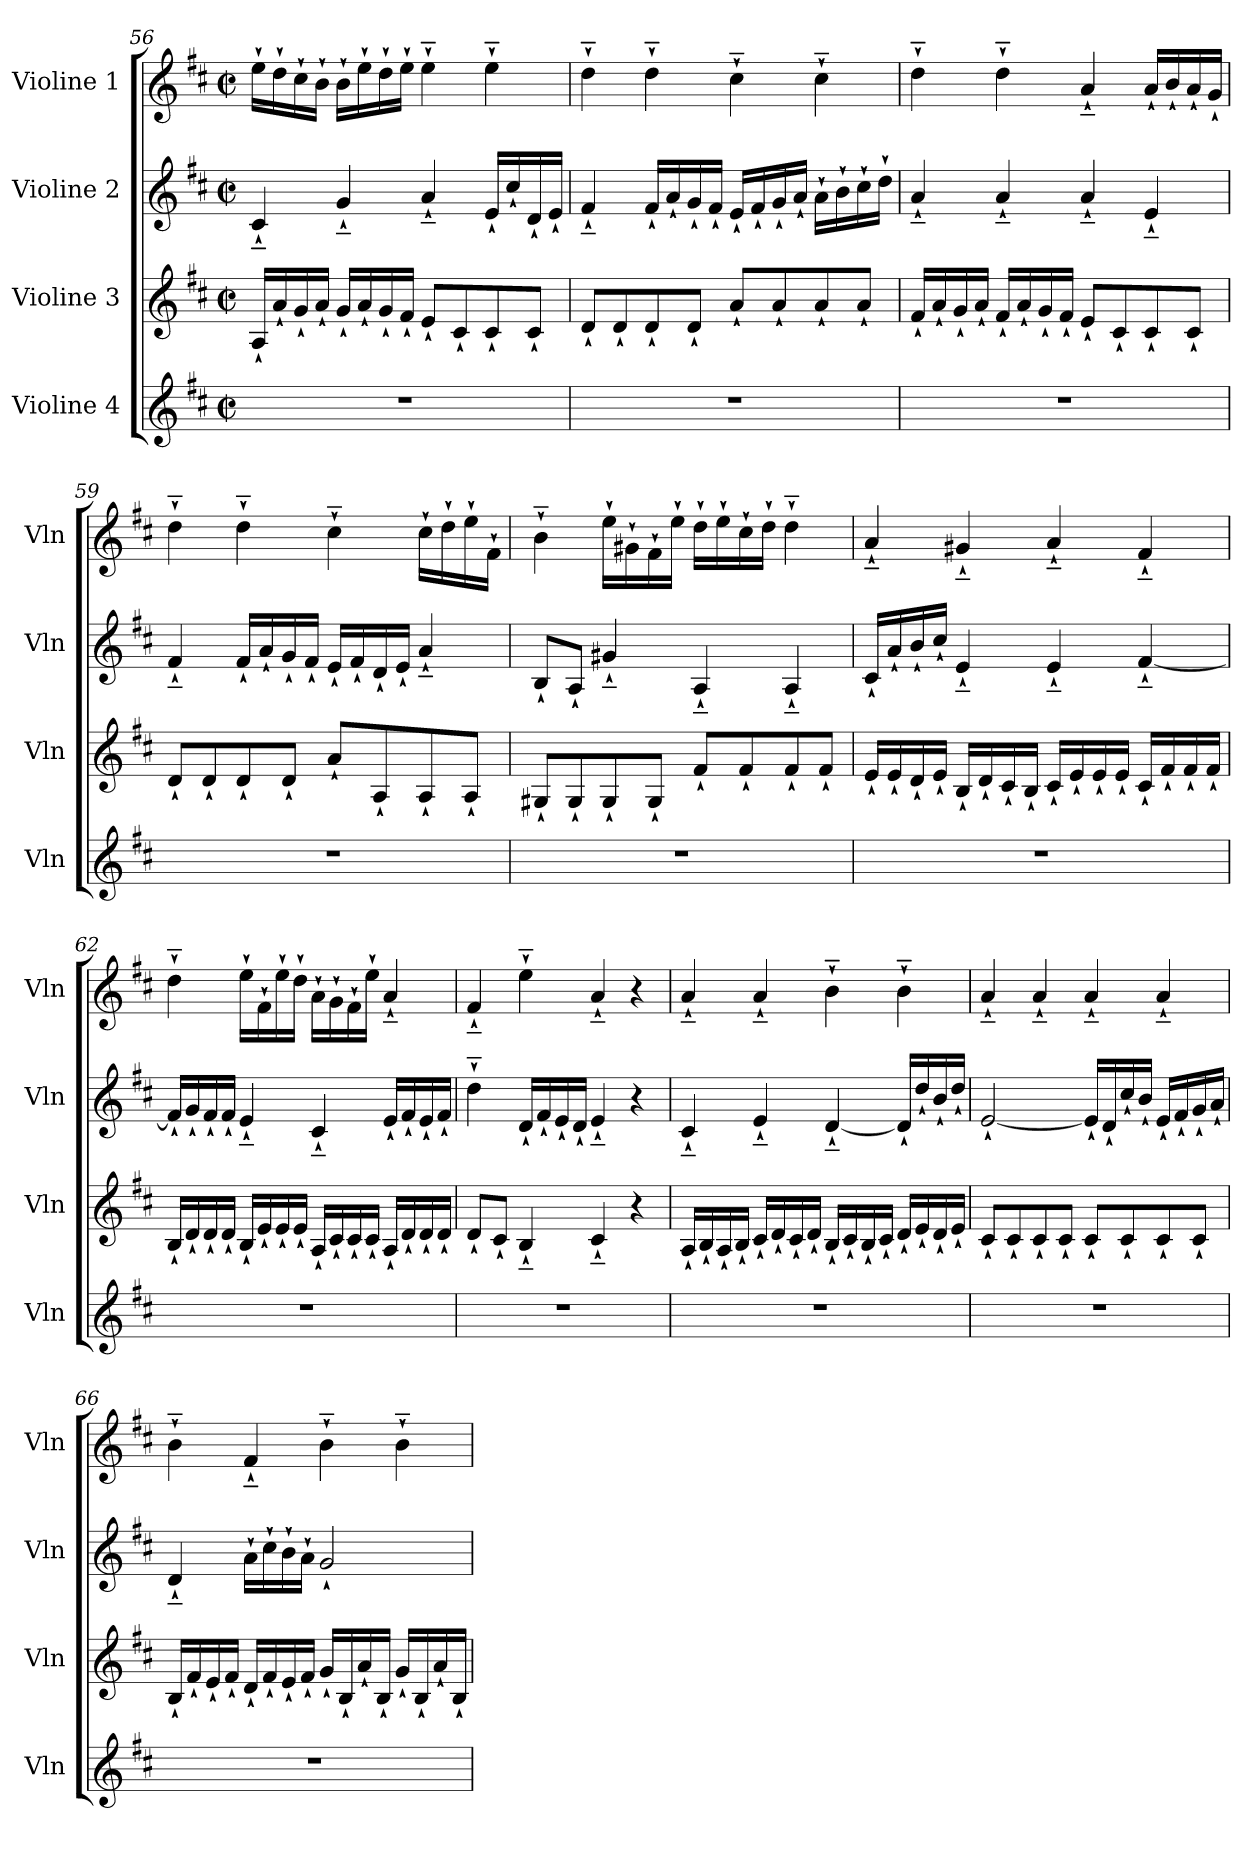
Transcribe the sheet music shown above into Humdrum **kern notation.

**kern	**kern	**kern	**kern
*part4	*part3	*part2	*part1
*staff4	*staff3	*staff2	*staff1
*I"Violine 4	*I"Violine 3	*I"Violine 2	*I"Violine 1
*I'Vln	*I'Vln	*I'Vln	*I'Vln
*clefG2	*clefG2	*clefG2	*clefG2
*k[f#c#]	*k[f#c#]	*k[f#c#]	*k[f#c#]
*D:	*D:	*D:	*D:
*M2/2	*M2/2	*M2/2	*M2/2
*met(c|)	*met(c|)	*met(c|)	*met(c|)
=56	=56	=56	=56
1r	16A`/LL	4c#~`/	16ee`\LL
.	16a`/	.	16dd`\
.	16g`/	.	16cc#`\
.	16a`/JJ	.	16b`\JJ
.	16g`/LL	4g~`/	16b`\LL
.	16a`/	.	16ee`\
.	16g`/	.	16dd`\
.	16f#`/JJ	.	16ee`\JJ
.	8e`/L	4a~`/	4ee~`\
.	8c#`/	.	.
.	8c#`/	16e`/LL	4ee~`\
.	.	16cc#`/	.
.	8c#`/J	16d`/	.
.	.	16e`/JJ	.
=57	=57	=57	=57
1r	8d`/L	4f#~`/	4dd~`\
.	8d`/	.	.
.	8d`/	16f#`/LL	4dd~`\
.	.	16a`/	.
.	8d`/J	16g`/	.
.	.	16f#`/JJ	.
.	8a`/L	16e`/LL	4cc#~`\
.	.	16f#`/	.
.	8a`/	16g`/	.
.	.	16a`/JJ	.
.	8a`/	16a`\LL	4cc#~`\
.	.	16b`\	.
.	8a`/J	16cc#`\	.
.	.	16dd`\JJ	.
!!LO:PB:g=z
=58	=58	=58	=58
1r	16f#`/LL	4a~`/	4dd~`\
.	16a`/	.	.
.	16g`/	.	.
.	16a`/JJ	.	.
.	16f#`/LL	4a~`/	4dd~`\
.	16a`/	.	.
.	16g`/	.	.
.	16f#`/JJ	.	.
.	8e`/L	4a~`/	4a~`/
.	8c#`/	.	.
.	8c#`/	4e~`/	16a`/LL
.	.	.	16b`/
.	8c#`/J	.	16a`/
.	.	.	16g`/JJ
=59	=59	=59	=59
1r	8d`/L	4f#~`/	4dd~`\
.	8d`/	.	.
.	8d`/	16f#`/LL	4dd~`\
.	.	16a`/	.
.	8d`/J	16g`/	.
.	.	16f#`/JJ	.
.	8a`/L	16e`/LL	4cc#~`\
.	.	16f#`/	.
.	8A`/	16d`/	.
.	.	16e`/JJ	.
.	8A`/	4a~`/	16cc#`\LL
.	.	.	16dd`\
.	8A`/J	.	16ee`\
.	.	.	16f#`\JJ
=60	=60	=60	=60
1r	8G#X`/L	8B`/L	4b~`\
.	8G#`/	8A`/J	.
.	8G#`/	4g#X~`/	16ee`\LL
.	.	.	16g#X`\
.	8G#`/J	.	16f#`\
.	.	.	16ee`\JJ
.	8f#`/L	4A~`/	16dd`\LL
.	.	.	16ee`\
.	8f#`/	.	16cc#`\
.	.	.	16dd`\JJ
.	8f#`/	4A~`/	4dd~`\
.	8f#`/J	.	.
!!LO:LB:g=z
=61	=61	=61	=61
1r	16e`/LL	16c#`/LL	4a~`/
.	16e`/	16a`/	.
.	16d`/	16b`/	.
.	16e`/JJ	16cc#`/JJ	.
.	16B`/LL	4e~`/	4g#X~`/
.	16d`/	.	.
.	16c#`/	.	.
.	16B`/JJ	.	.
.	16c#`/LL	4e~`/	4a~`/
.	16e`/	.	.
.	16e`/	.	.
.	16e`/JJ	.	.
.	16c#`/LL	[4f#~`/	4f#~`/
.	16f#`/	.	.
.	16f#`/	.	.
.	16f#`/JJ	.	.
=62	=62	=62	=62
1r	16B`/LL	16f#`/LL]	4dd~`\
.	16d`/	16g`/	.
.	16d`/	16f#`/	.
.	16d`/JJ	16f#`/JJ	.
.	16B`/LL	4e~`/	16ee`\LL
.	16e`/	.	16f#`\
.	16e`/	.	16ee`\
.	16e`/JJ	.	16dd`\JJ
.	16A`/LL	4c#~`/	16a`\LL
.	16c#`/	.	16g`\
.	16c#`/	.	16f#`\
.	16c#`/JJ	.	16ee`\JJ
.	16A`/LL	16e`/LL	4a~`/
.	16d`/	16f#`/	.
.	16d`/	16e`/	.
.	16d`/JJ	16f#`/JJ	.
=63	=63	=63	=63
1r	8d`/L	4dd~`\	4f#~`/
.	8c#`/J	.	.
.	4B~`/	16d`/LL	4ee~`\
.	.	16f#`/	.
.	.	16e`/	.
.	.	16d`/JJ	.
.	4c#~`/	4e~`/	4a~`/
.	4r	4r	4r
!!LO:LB:g=z
=64	=64	=64	=64
1r	16A`/LL	4c#~`/	4a~`/
.	16B`/	.	.
.	16A`/	.	.
.	16B`/JJ	.	.
.	16c#`/LL	4e~`/	4a~`/
.	16d`/	.	.
.	16c#`/	.	.
.	16d`/JJ	.	.
.	16B`/LL	[4d~`/	4b~`\
.	16c#`/	.	.
.	16B`/	.	.
.	16c#`/JJ	.	.
.	16d`/LL	16d`/LL]	4b~`\
.	16e`/	16dd`/	.
.	16d`/	16b`/	.
.	16e`/JJ	16dd`/JJ	.
=65	=65	=65	=65
1r	8c#`/L	[2e`/	4a~`/
.	8c#`/	.	.
.	8c#`/	.	4a~`/
.	8c#`/J	.	.
.	8c#`/L	16e`/LL]	4a~`/
.	.	16d`/	.
.	8c#`/	16cc#`/	.
.	.	16b`/JJ	.
.	8c#`/	16e`/LL	4a~`/
.	.	16f#`/	.
.	8c#`/J	16g`/	.
.	.	16a`/JJ	.
!!LO:PB:g=z
=66	=66	=66	=66
1r	16B`/LL	4d~`/	4b~`\
.	16f#`/	.	.
.	16e`/	.	.
.	16f#`/JJ	.	.
.	16d`/LL	16a`\LL	4f#~`/
.	16f#`/	16cc#`\	.
.	16e`/	16b`\	.
.	16f#`/JJ	16a`\JJ	.
.	16g`/LL	2g`/	4b~`\
.	16B`/	.	.
.	16a`/	.	.
.	16B`/JJ	.	.
.	16g`/LL	.	4b~`\
.	16B`/	.	.
.	16a`/	.	.
.	16B`/JJ	.	.
=	=	=	=
*-	*-	*-	*-
